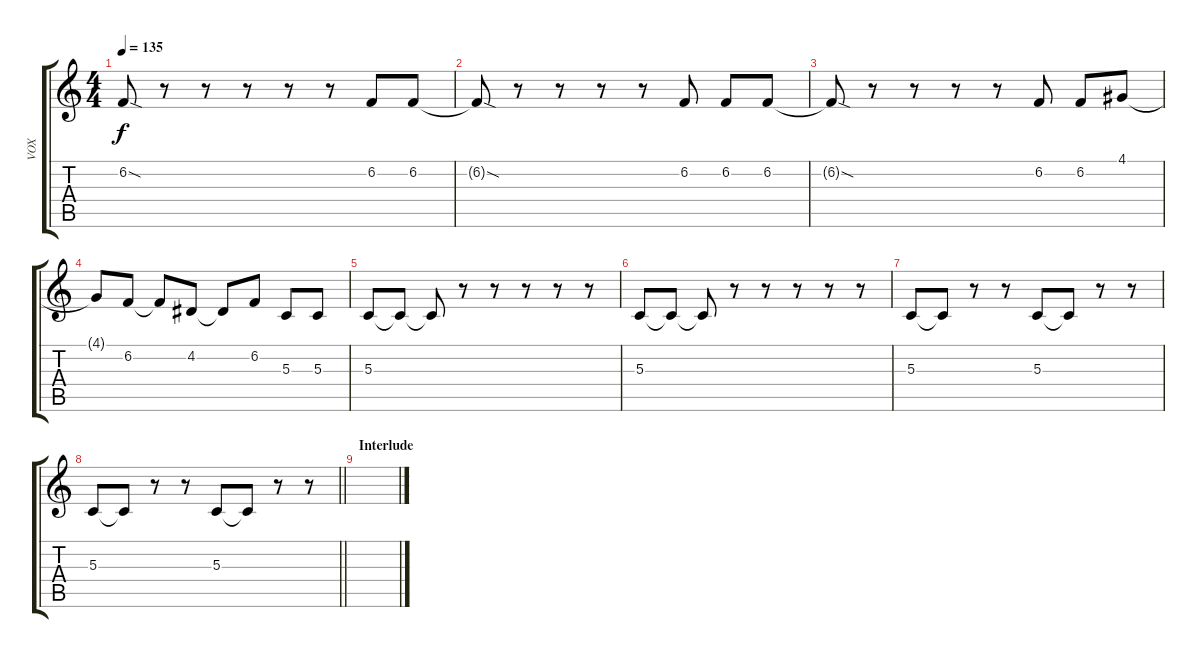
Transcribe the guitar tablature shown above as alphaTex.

\track ("VOX" "VOX") {instrument altosax}
\staff {score tabs}
\tuning (E4 B3 G3 D3 A2 E2) {hide}
\ts (4 4)
\tempo 135
\clef g2
\ks c
6.2{sod t}.8{dy f} r.8 r.8 r.8 r.8 r.8 6.2.8 6.2.8 |
6.2{sod t}.8 r.8 r.8 r.8 r.8 6.2.8 6.2.8 6.2.8 |
6.2{sod t}.8 r.8 r.8 r.8 r.8 6.2.8 6.2.8 4.1.8 |
4.1{t}.8 6.2.8 6.2{t}.8 4.2.8 4.2{t}.8 6.2.8 5.3.8 5.3.8 |
5.3.8 5.3{t}.8 5.3{t}.8 r.8 r.8 r.8 r.8 r.8 |
5.3.8 5.3{t}.8 5.3{t}.8 r.8 r.8 r.8 r.8 r.8 |
5.3.8 5.3{t}.8 r.8 r.8 5.3.8 5.3{t}.8 r.8 r.8 |
\barLineRight lightlight
5.3.8 5.3{t}.8 r.8 r.8 5.3.8 5.3{t}.8 r.8 r.8 |
\section ("" "Interlude")
